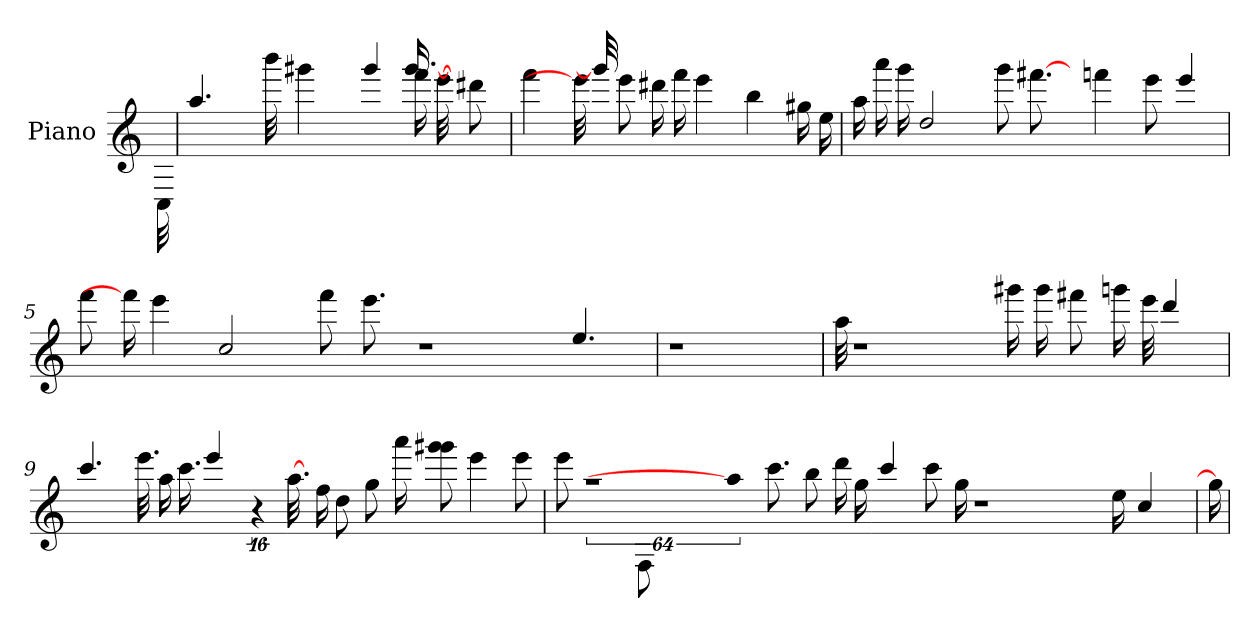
**kern
*part1
*staff1
*I"Piano
*I'Pno
*clefG2
*k[]
=1
32C\
=2
*^
4.aa/	32ryy
*v	*v
32bbb\
4ggg#\
4ggg#/
*^
16fff\	[16.ggg#/
[32eee\	.
32ryy	8ryy
8ddd#\	.
.	32ryy
*v	*v
=3
4fff\
32eee\]
32ggg#/]
8eee\
16ddd#\
16fff\
4eee\
4bb\
16gg#\
16ee\
=4
16aa\
16aaa\
16ggg\
2dd/
8ggg\
[8.fff#\
16ryy
4fff\
8eee\
4eee/
=5
8fff\
16fff#\]
4eee\
2cc/
8fff\
8.eee\
1r
4.ee/
=6
1r
!!LO:LB:g=z
=7
1r
=8
32aa\
1r
16ggg#\
16ggg#\
8fff#\
16ggg\
32eee\
4ddd/
=9
4.ccc/
32.eee\
16aa\
16.ccc\
4eee/
64%11r
[32.aa\
32ryy
16ff\
8dd\
8gg\
16aaa\
8ggg\ 8ggg#\
4eee\
8eee\
=10
*^
8eee\	4..ryy
64%53r	.
.	8F\
.	1ryy
64%5aa\]	.
8.ccc\	.
8bb\	.
16ddd\	.
16gg\	.
4ccc/	.
.	1ryy
8ccc\	.
[16gg\	.
1r	.
.	2ryy
16ee\	.
4cc/	.
.	8ryy
.	32ryy
*v	*v
=11
16gg\]
=
*-
